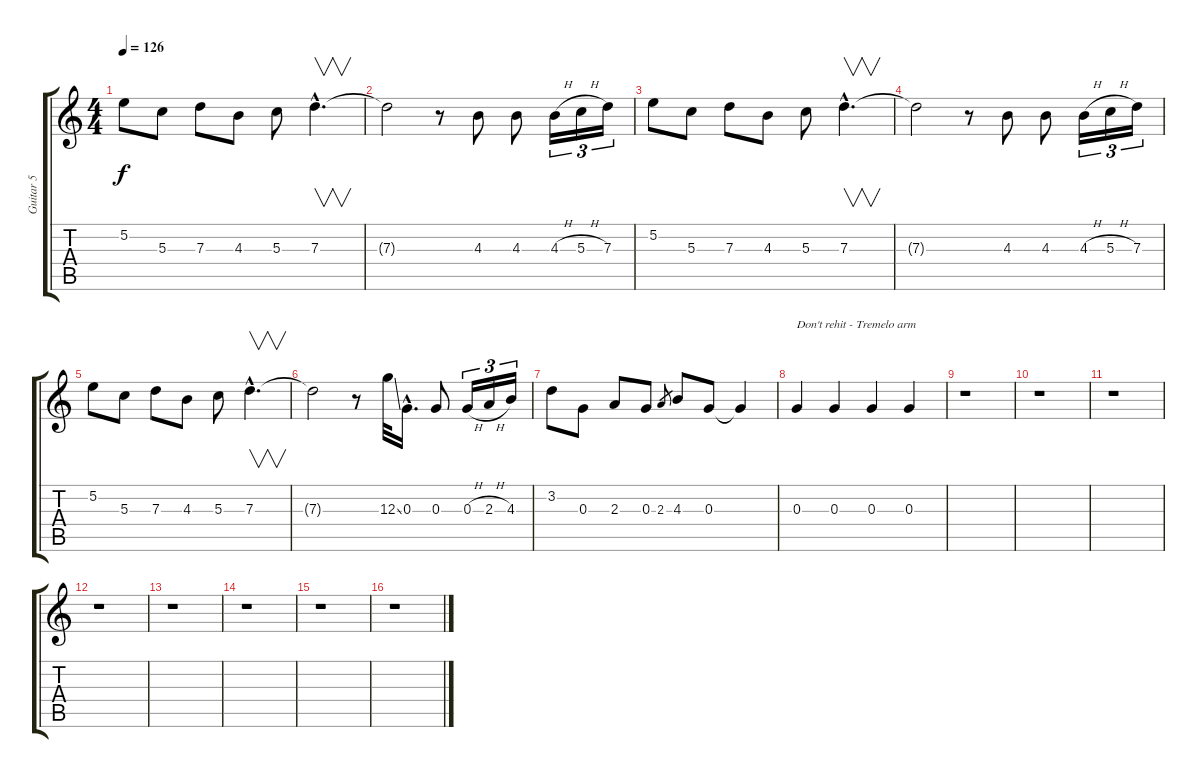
\track ("Guitar 5" "Guitar 5") {instrument overdrivenguitar}
\staff {score tabs}
\tuning (E4 B3 G3 D3 A2 E2) {hide}
\ts (4 4)
\tempo 126
\clef g2
\ks c
5.2.8{dy f} 5.3.8 7.3.8 4.3.8 5.3.8 7.3{hac}.4{v d} |
7.3{t}.2 r.8 4.3.8 4.3.8 4.3{h}.16{tu (3 2)} 5.3{h}.16{tu (3 2)} 7.3.16{tu (3 2)} |
5.2.8 5.3.8 7.3.8 4.3.8 5.3.8 7.3{hac}.4{v d} |
7.3{t}.2 r.8 4.3.8 4.3.8 4.3{h}.16{tu (3 2)} 5.3{h}.16{tu (3 2)} 7.3.16{tu (3 2)} |
5.2.8 5.3.8 7.3.8 4.3.8 5.3.8 7.3{hac}.4{v d} |
7.3{t}.2 r.8 12.3{ss}.32 0.3{hac}.16{d} 0.3.8 0.3{h}.16{tu (3 2)} 2.3{h}.16{tu (3 2)} 4.3.16{tu (3 2)} |
3.2.8 0.3.8 2.3.8 0.3.8 2.3.8{gr} 4.3.8 0.3.8 0.3{t}.4 |
0.3.4{txt "Don't rehit - Tremelo arm"} 0.3.4 0.3.4 0.3.4 |
r.1 |
r.1 |
r.1 |
r.1 |
r.1 |
r.1 |
r.1 |
r.1
